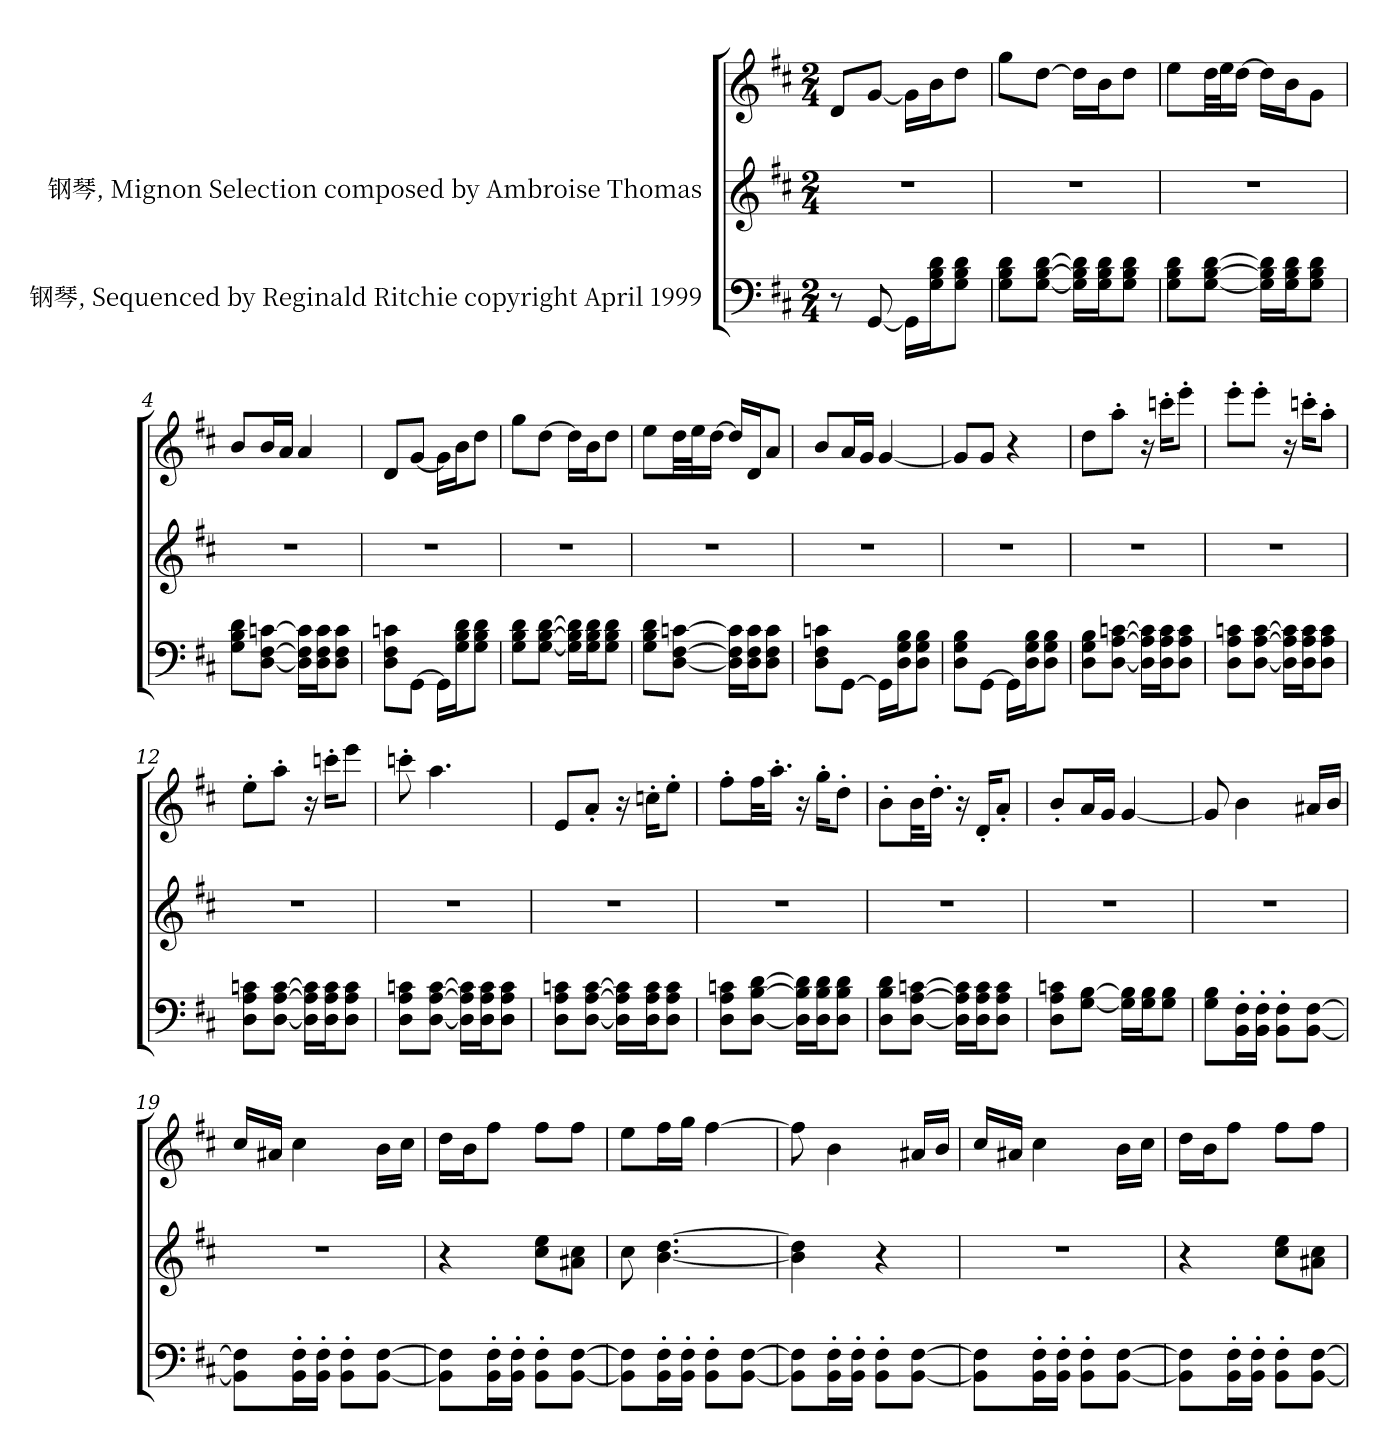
**kern	**kern	**kern
*part2	*part1	*part1
*staff3	*staff2	*staff1
*I"钢琴, Sequenced by Reginald Ritchie copyright April 1999	*I"钢琴, Mignon Selection composed by Ambroise Thomas	*
*clefF4	*clefG2	*clefG2
*k[f#c#]	*k[f#c#]	*k[f#c#]
*M2/4	*M2/4	*M2/4
*MM139	*MM139	*MM139
=1	=1	=1
8r	2r	8d/L
[8GG/	.	[8g/J
16GG\LL]	.	16g\LL]
16G\ 16B\ 16d\J	.	16b\J
8G\ 8B\ 8d\J	.	8dd\J
=2	=2	=2
8G\ 8B\ 8d\L	2r	8gg\L
[8G\ [8B\ [8d\J	.	[8dd\J
16G\] 16B\] 16d\]LL	.	16dd\LL]
16G\ 16B\ 16d\J	.	16b\J
8G\ 8B\ 8d\J	.	8dd\J
!!LO:LB:g=z
=3	=3	=3
8G\ 8B\ 8d\L	2r	8ee\L
[8G\ [8B\ [8d\J	.	32dd\LL
.	.	32ee\J
.	.	[16dd\JJ
16G\] 16B\] 16d\]LL	.	16dd\LL]
16G\ 16B\ 16d\J	.	16b\J
8G\ 8B\ 8d\J	.	8g\J
=4	=4	=4
8G\ 8B\ 8d\L	2r	8b/L
[8D\ [8F#\ [8cn\J	.	16b/L
.	.	16a/JJ
16D\] 16F#\] 16c\]LL	.	4a/
16D\ 16F#\ 16c\J	.	.
8D\ 8F#\ 8c\J	.	.
=5	=5	=5
8D\ 8F#\ 8cn\L	2r	8d/L
[8GG\J	.	[8g/J
16GG\LL]	.	16g\LL]
16G\ 16B\ 16d\J	.	16b\J
8G\ 8B\ 8d\J	.	8dd\J
=6	=6	=6
8G\ 8B\ 8d\L	2r	8gg\L
[8G\ [8B\ [8d\J	.	[8dd\J
16G\] 16B\] 16d\]LL	.	16dd\LL]
16G\ 16B\ 16d\J	.	16b\J
8G\ 8B\ 8d\J	.	8dd\J
=7	=7	=7
8G\ 8B\ 8d\L	2r	8ee\L
[8D\ [8F#\ [8cn\J	.	32dd\LL
.	.	32ee\J
.	.	[16dd\JJ
16D\] 16F#\] 16c\]LL	.	16dd/LL]
16D\ 16F#\ 16c\J	.	16d/J
8D\ 8F#\ 8c\J	.	8a/J
!!LO:LB:g=z
=8	=8	=8
8D\ 8F#\ 8cn\L	2r	8b/L
[8GG\J	.	16a/L
.	.	16g/JJ
16GG\LL]	.	[4g/
16D\ 16G\ 16B\J	.	.
8D\ 8G\ 8B\J	.	.
=9	=9	=9
8D\ 8G\ 8B\L	2r	8g/L]
[8GG\J	.	8g/J
16GG\LL]	.	4r
16D\ 16G\ 16B\J	.	.
8D\ 8G\ 8B\J	.	.
=10	=10	=10
8D\ 8G\ 8B\L	2r	8dd\L
[8D\ [8A\ [8cn\J	.	8aa'\J
16D\] 16A\] 16c\]LL	.	16r
16D\ 16A\ 16c\J	.	16cccn'\KL
8D\ 8A\ 8c\J	.	8eee'\J
=11	=11	=11
8D\ 8A\ 8cn\L	2r	8eee'\L
[8D\ [8A\ [8c\J	.	8eee'\J
16D\] 16A\] 16c\]LL	.	16r
16D\ 16A\ 16c\J	.	16cccn'\KL
8D\ 8A\ 8c\J	.	8aa'\J
=12	=12	=12
8D\ 8A\ 8cn\L	2r	8ee'\L
[8D\ [8A\ [8c\J	.	8aa'\J
16D\] 16A\] 16c\]LL	.	16r
16D\ 16A\ 16c\J	.	16cccn'\KL
8D\ 8A\ 8c\J	.	8eee\J
!!LO:LB:g=z
=13	=13	=13
8D\ 8A\ 8cn\L	2r	8cccn'\
[8D\ [8A\ [8c\J	.	4.aa\
16D\] 16A\] 16c\]LL	.	.
16D\ 16A\ 16c\J	.	.
8D\ 8A\ 8c\J	.	.
=14	=14	=14
8D\ 8A\ 8cn\L	2r	8e/L
[8D\ [8A\ [8c\J	.	8a'/J
16D\] 16A\] 16c\]LL	.	16r
16D\ 16A\ 16c\J	.	16ccn'\KL
8D\ 8A\ 8c\J	.	8ee'\J
=15	=15	=15
8D\ 8A\ 8cn\L	2r	8ff#'\L
[8D\ [8B\ [8d\J	.	32ff#\KL
.	.	16.aa'\JJ
16D\] 16B\] 16d\]LL	.	16r
16D\ 16B\ 16d\J	.	16gg'\KL
8D\ 8B\ 8d\J	.	8dd'\J
=16	=16	=16
8D\ 8B\ 8d\L	2r	8b'\L
[8D\ [8A\ [8cn\J	.	32b\KL
.	.	16.dd'\JJ
16D\] 16A\] 16c\]LL	.	16r
16D\ 16A\ 16c\J	.	16d'/KL
8D\ 8A\ 8c\J	.	8a'/J
=17	=17	=17
8D\ 8A\ 8cn\L	2r	8b'/L
[8G\ [8B\J	.	16a/L
.	.	16g/JJ
16G\] 16B\]LL	.	[4g/
16G\ 16B\J	.	.
8G\ 8B\J	.	.
!!LO:PB:g=z
=18	=18	=18
8G\ 8B\L	2r	8g/]
16BB\' 16F#\'L	.	4b\
16BB\' 16F#\'JJ	.	.
8BB\' 8F#\'L	.	.
[8BB\ [8F#\J	.	16a#X/LL
.	.	16b/JJ
=19	=19	=19
8BB\] 8F#\]L	2r	16cc#/LL
.	.	16a#X/JJ
16BB\' 16F#\'L	.	4cc#\
16BB\' 16F#\'JJ	.	.
8BB\' 8F#\'L	.	.
[8BB\ [8F#\J	.	16b\LL
.	.	16cc#\JJ
=20	=20	=20
8BB\] 8F#\]L	4r	16dd\LL
.	.	16b\J
16BB\' 16F#\'L	.	8ff#\J
16BB\' 16F#\'JJ	.	.
8BB\' 8F#\'L	8cc#\ 8ee\L	8ff#\L
[8BB\ [8F#\J	8a#X\ 8cc#\J	8ff#\J
=21	=21	=21
8BB\] 8F#\]L	8cc#\	8ee\L
16BB\' 16F#\'L	[4.b\ [4.dd\	16ff#\L
16BB\' 16F#\'JJ	.	16gg\JJ
8BB\' 8F#\'L	.	[4ff#\
[8BB\ [8F#\J	.	.
=22	=22	=22
8BB\] 8F#\]L	4b\] 4dd\]	8ff#\]
16BB\' 16F#\'L	.	4b\
16BB\' 16F#\'JJ	.	.
8BB\' 8F#\'L	4r	.
[8BB\ [8F#\J	.	16a#X/LL
.	.	16b/JJ
!!LO:LB:g=z
=23	=23	=23
8BB\] 8F#\]L	2r	16cc#/LL
.	.	16a#X/JJ
16BB\' 16F#\'L	.	4cc#\
16BB\' 16F#\'JJ	.	.
8BB\' 8F#\'L	.	.
[8BB\ [8F#\J	.	16b\LL
.	.	16cc#\JJ
=24	=24	=24
8BB\] 8F#\]L	4r	16dd\LL
.	.	16b\J
16BB\' 16F#\'L	.	8ff#\J
16BB\' 16F#\'JJ	.	.
8BB\' 8F#\'L	8cc#\ 8ee\L	8ff#\L
[8BB\ [8F#\J	8a#X\ 8cc#\J	8ff#\J
=	=	=
*-	*-	*-
